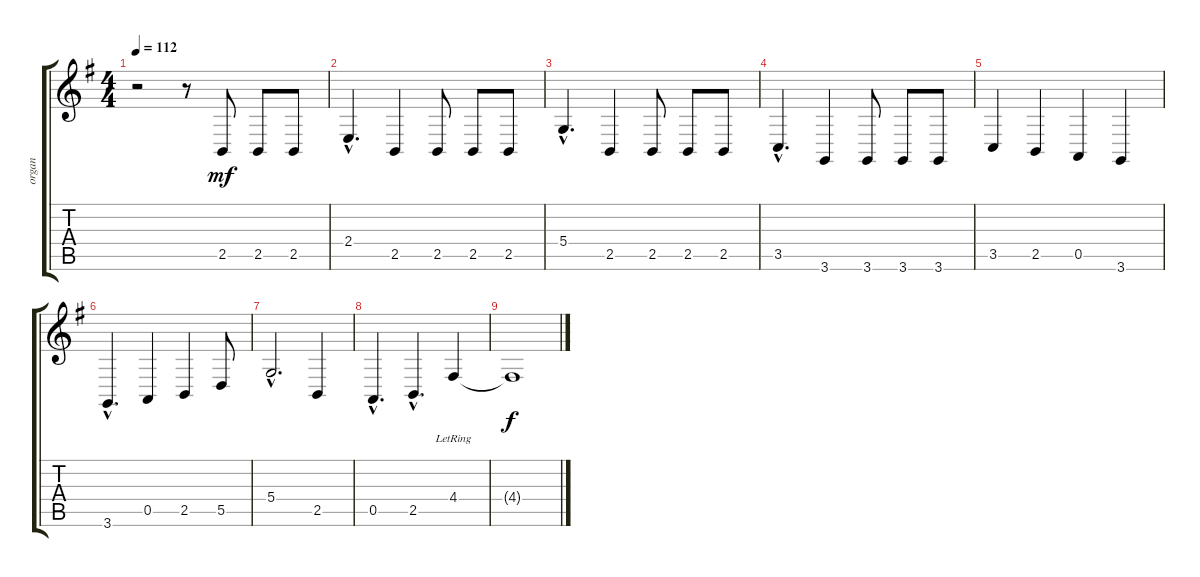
\track ("organ" "organ") {instrument drawbarorgan}
\staff {score tabs}
\tuning (E4 B3 G3 D3 A2 E2) {hide}
\ts (4 4)
\tempo 112
\clef g2
\ks g
r.2{dy mf instrument drawbarorgan} r.8 2.5.8 2.5.8 2.5.8 |
2.4{hac}.4{d} 2.5.4 2.5.8 2.5.8 2.5.8 |
5.4{hac}.4{d} 2.5.4 2.5.8 2.5.8 2.5.8 |
3.5{hac}.4{d} 3.6.4 3.6.8 3.6.8 3.6.8 |
3.5.4 2.5.4 0.5.4 3.6.4 |
3.6{hac}.4{d} 0.5.4 2.5.4 5.5.8 |
5.4{hac}.2{d} 2.5.4 |
0.5{hac}.4{d} 2.5{hac}.4{d} 4.4{lr}.4 |
4.4{t}.1{dy f}
